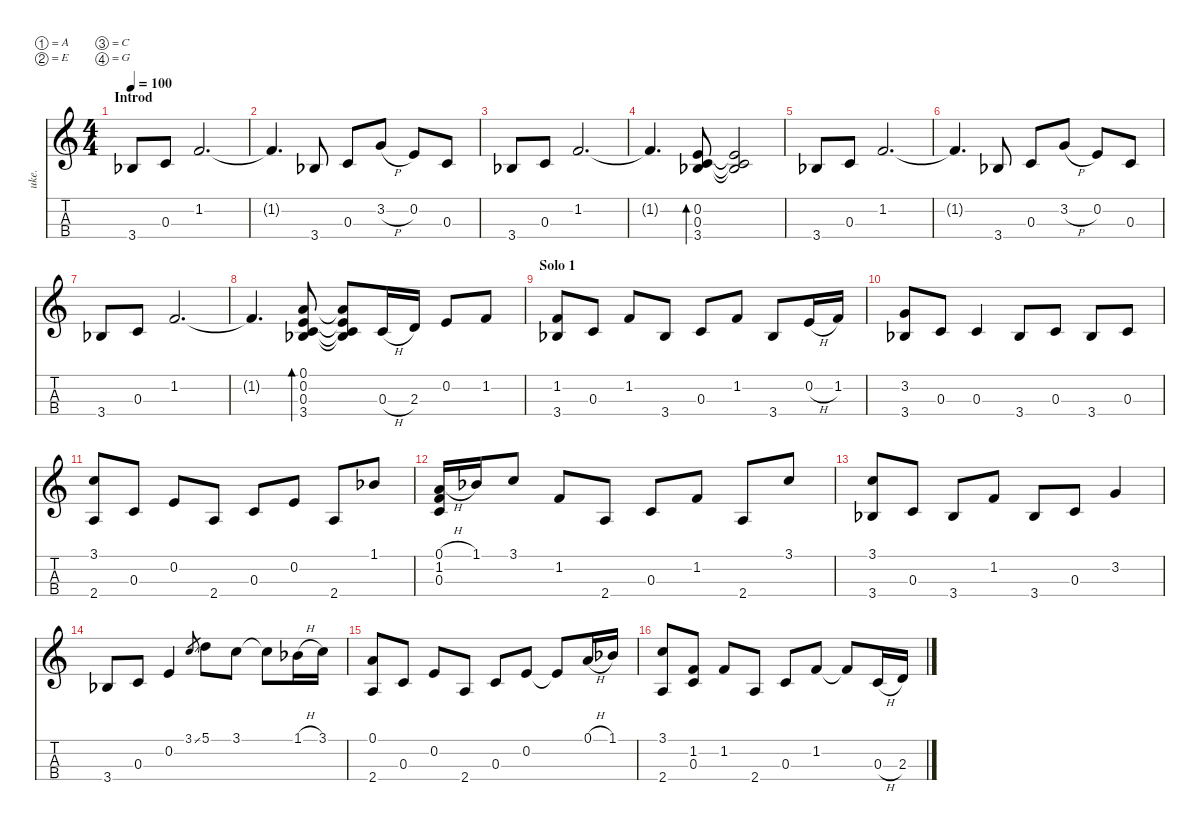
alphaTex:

\defaultSystemsLayout 4
\hideDynamics
\bracketExtendMode nobrackets
\otherSystemsTrackNameOrientation horizontal
\chordDiagramsInScore
\track ("Ukulele" "uke.") {defaultSystemsLayout 4 instrument acousticguitarnylon}
\staff {score tabs}
\tuning (A4 E4 C4 G3)
\displaytranspose 0
\ts (4 4)
\section ("" "Introd")
\tempo 100
\clef g2
\ks c
3.4{acc b}.8{dy mf instrument acousticguitarnylon beam Up} 0.3.8{beam Up} 1.2.2{d beam Up} |
1.2{t}.4{d beam Up} 3.4{acc b}.8{beam Up} 0.3.8{beam Up} 3.2{h}.8{beam Up} 0.2.8{beam Up} 0.3.8{beam Up} |
3.4{acc b}.8{beam Up} 0.3.8{beam Up} 1.2.2{d beam Up} |
1.2{t}.4{d beam Up} (0.2 0.3 3.4{acc b}).8{bd 52 beam Up} (3.4{t acc b} 0.3{t} 0.2{t}).2{beam Up} |
3.4{acc b}.8{beam Up} 0.3.8{beam Up} 1.2.2{d beam Up} |
1.2{t}.4{d beam Up} 3.4{acc b}.8{beam Up} 0.3.8{beam Up} 3.2{h}.8{beam Up} 0.2.8{beam Up} 0.3.8{beam Up} |
3.4{acc b}.8{beam Up} 0.3.8{beam Up} 1.2.2{d beam Up} |
1.2{t}.4{d beam Up} (0.2 0.3 3.4{acc b} 0.1).8{bd 53 beam Up} (3.4{t acc b} 0.3{t} 0.2{t} 0.1{t}).8{beam Up} 0.3{h}.16{beam Up} 2.3.16{beam Up} 0.2.8{beam Up} 1.2.8{beam Up} |
\section ("" "Solo 1")
(1.2 3.4{acc b}).8{beam Up} 0.3.8{beam Up} 1.2.8{beam Up} 3.4{acc b}.8{beam Up} 0.3.8{beam Up} 1.2.8{beam Up} 3.4{acc b}.8{beam Up} 0.2{h}.16{beam Up} 1.2.16{beam Up} |
(3.2 3.4{acc b}).8{beam Up} 0.3.8{beam Up} 0.3.4{beam Up} 3.4{acc b}.8{beam Up} 0.3.8{beam Up} 3.4{acc b}.8{beam Up} 0.3.8{beam Up} |
(3.1 2.4).8{beam Up} 0.3.8{beam Up} 0.2.8{beam Up} 2.4.8{beam Up} 0.3.8{beam Up} 0.2.8{beam Up} 2.4.8{beam Up} 1.1{acc b}.8{beam Up} |
(0.3 1.2 0.1{h}).16{beam Up} 1.1{acc b}.16{beam Up} 3.1.8{beam Up} 1.2.8{beam Up} 2.4.8{beam Up} 0.3.8{beam Up} 1.2.8{beam Up} 2.4.8{beam Up} 3.1.8{beam Up} |
(3.1 3.4{acc b}).8{beam Up} 0.3.8{beam Up} 3.4{acc b}.8{beam Up} 1.2.8{beam Up} 3.4{acc b}.8{beam Up} 0.3.8{beam Up} 3.2.4{beam Up} |
3.4{acc b}.8{beam Up} 0.3.8{beam Up} 0.2.4{beam Up} 3.1{ss}.8{gr beam Up} 5.1.8{beam Down} 3.1.8{beam Down} 3.1{t}.8{beam Down} 1.1{h acc b}.16{beam Down} 3.1.16{beam Down} |
(2.4 0.1).8{beam Up} 0.3.8{beam Up} 0.2.8{beam Up} 2.4.8{beam Up} 0.3.8{beam Up} 0.2.8{beam Up} 0.2{t}.8{beam Up} 0.1{h}.16{beam Up} 1.1{acc b}.16{beam Up} |
(3.1 2.4).8{beam Up} (1.2 0.3).8{beam Up} 1.2.8{beam Up} 2.4.8{beam Up} 0.3.8{beam Up} 1.2.8{beam Up} 1.2{t}.8{beam Up} 0.3{h}.16{beam Up} 2.3.16{beam Up}
